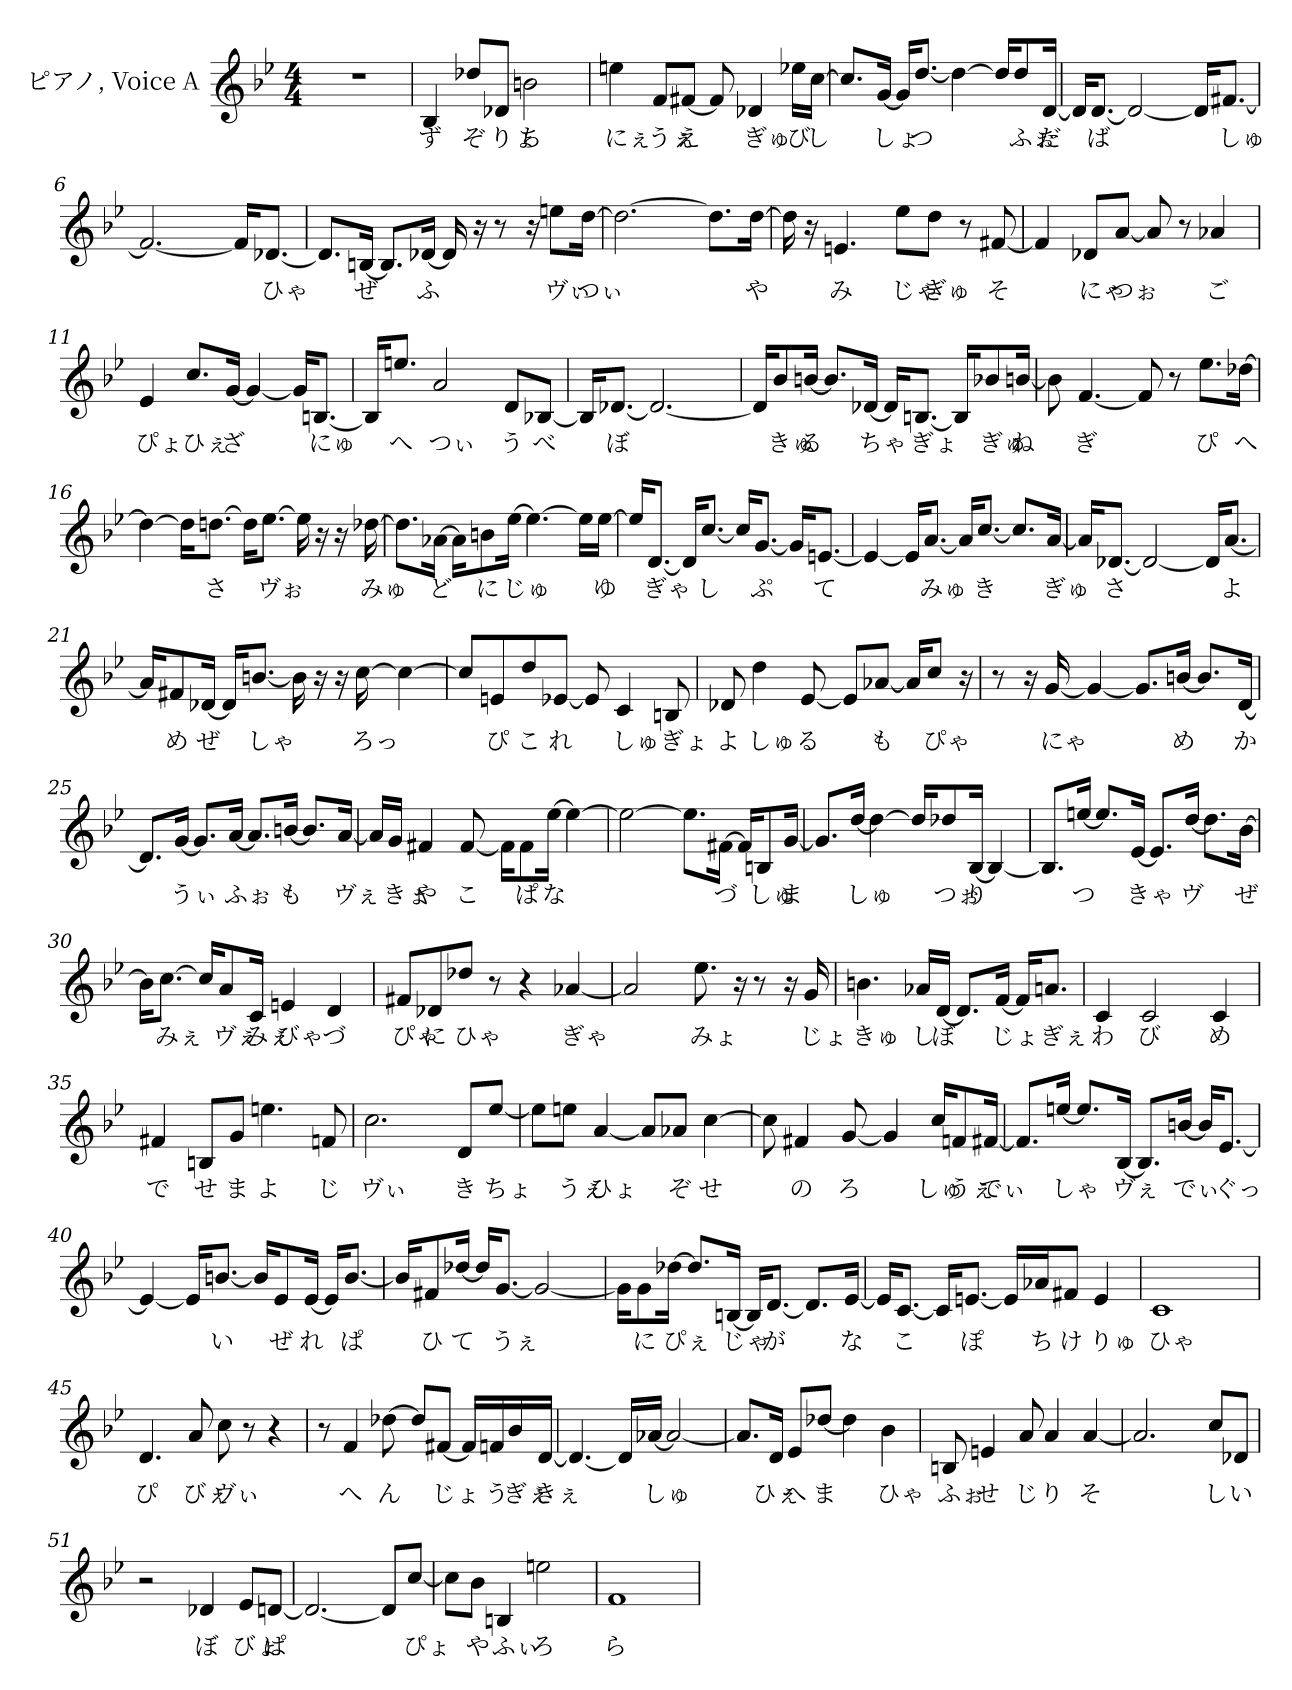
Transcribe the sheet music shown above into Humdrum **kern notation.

**kern	**text
*part1	*part1
*staff1	*staff1
*I"ピアノ, Voice A	*
*clefG2	*
*k[b-e-]	*
*M4/4	*
*MM120	*
=1	=1
1r	.
=2	=2
!	!LO:LY:b
4B-/	ず
!	!LO:LY:b
8dd-X/L	ぞ
!	!LO:LY:b
8d-X/J	りょ
!	!LO:LY:b
2bn\	ち
=3	=3
!	!LO:LY:b
4een\	にぇ
!	!LO:LY:b
8f/L	うぇ
!	!LO:LY:b
[8f#X/J	え
8f#/]	.
!	!LO:LY:b
4d-X/	ぎゅ
!	!LO:LY:b
16ee-X\LL	び
!	!LO:LY:b
[16cc\JJ	し
=4	=4
8.cc/L]	.
!	!LO:LY:b
[16g/Jk	しょ
16g/KL]	.
!	!LO:LY:b
[8.dd/J	つ
4dd\_	.
16dd/KL]	.
!	!LO:LY:b
8dd/	ふぉ
!	!LO:LY:b
[16d/Jk	だ
=5	=5
16d/KL]	.
!	!LO:LY:b
[8.d/J	ば
2d/_	.
16d/KL]	.
!	!LO:LY:b
[8.f#X/J	しゅ
=6	=6
2.f#/_	.
16f#/KL]	.
!	!LO:LY:b
[8.d-X/J	ひゃ
!!LO:LB:g=z
=7	=7
8.d-/L]	.
!	!LO:LY:b
[16Bn/Jk	ぜ
8.B/L]	.
!	!LO:LY:b
[16d-X/Jk	ふ
16d-/]	.
16r	.
8r	.
16r	.
!	!LO:LY:b
8een\L	ヴぃ
!	!LO:LY:b
[16dd\Jk	つぃ
=8	=8
2.dd\_	.
8.dd\L]	.
!	!LO:LY:b
[16dd\Jk	や
=9	=9
16dd\]	.
16r	.
!	!LO:LY:b
4.en/	み
!	!LO:LY:b
8ee-\L	じゃ
!	!LO:LY:b
8dd\J	ぎゅ
8r	.
!	!LO:LY:b
[8f#X/	そ
=10	=10
4f#/]	.
!	!LO:LY:b
8d-X/L	にゃ
!	!LO:LY:b
[8a/J	つぉ
8a/]	.
8r	.
!	!LO:LY:b
4a-X/	ご
!!LO:LB:g=z
=11	=11
!	!LO:LY:b
4e-/	ぴょ
!	!LO:LY:b
8.cc/L	ひぇ
!	!LO:LY:b
[16g/Jk	ざ
4g/_	.
16g/KL]	.
!	!LO:LY:b
[8.Bn/J	にゅ
=12	=12
16B/KL]	.
!	!LO:LY:b
8.een/J	へ
!	!LO:LY:b
2a/	つぃ
!	!LO:LY:b
8d/L	う
!	!LO:LY:b
[8B-X/J	べ
=13	=13
16B-/KL]	.
!	!LO:LY:b
[8.d-X/J	ぼ
2.d-/_	.
=14	=14
16d-/KL]	.
!	!LO:LY:b
8b-/	きゅ
!	!LO:LY:b
[16bn/Jk	る
8.b/L]	.
!	!LO:LY:b
[16d-X/Jk	ちゃ
16d-/KL]	.
!	!LO:LY:b
[8.Bn/J	ぎょ
16B/KL]	.
!	!LO:LY:b
8b-X/	ぎゅ
!	!LO:LY:b
[16bn/Jk	ね
=15	=15
8b\]	.
!	!LO:LY:b
[4.f/	ぎ
8f/]	.
8r	.
!	!LO:LY:b
8.ee-\L	ぴ
!	!LO:LY:b
[16dd-X\Jk	へ
!!LO:LB:g=z
=16	=16
4dd-\_	.
16dd-\KL]	.
!	!LO:LY:b
[8.ddn\J	さ
16dd\KL]	.
!	!LO:LY:b
[8.ee-\J	ヴぉ
16ee-\]	.
16r	.
16r	.
!	!LO:LY:b
[16dd-X\	みゅ
=17	=17
8.dd-\L]	.
!	!LO:LY:b
[16a-X\Jk	ど
16a-\KL]	.
!	!LO:LY:b
8bn\	に
!	!LO:LY:b
[16ee-\Jk	じゅ
4.ee-\_	.
16ee-\LL]	.
!	!LO:LY:b
[16ee-\JJ	ゆ
=18	=18
16ee-/KL]	.
!	!LO:LY:b
[8.d/J	ぎゃ
16d/KL]	.
!	!LO:LY:b
[8.cc/J	し
16cc/KL]	.
!	!LO:LY:b
[8.g/J	ぷ
16g/KL]	.
!	!LO:LY:b
[8.en/J	て
=19	=19
4e/_	.
16e/KL]	.
!	!LO:LY:b
[8.a/J	みゅ
16a/KL]	.
!	!LO:LY:b
[8.cc/J	き
8.cc/L]	.
!	!LO:LY:b
[16a/Jk	ぎゅ
!!LO:LB:g=z
=20	=20
16a/KL]	.
!	!LO:LY:b
[8.d-X/J	さ
2d-/_	.
16d-/KL]	.
!	!LO:LY:b
[8.a/J	よ
=21	=21
16a/KL]	.
!	!LO:LY:b
8f#X/	め
!	!LO:LY:b
[16d-X/Jk	ぜ
16d-/KL]	.
!	!LO:LY:b
[8.bn/J	しゃ
16b\]	.
16r	.
16r	.
!	!LO:LY:b
[16cc\	ろっ
4cc\_	.
=22	=22
8cc/L]	.
!	!LO:LY:b
8en/	ぴ
!	!LO:LY:b
8dd/	こ
!	!LO:LY:b
[8e-X/J	れ
8e-/]	.
!	!LO:LY:b
4c/	しゅ
!	!LO:LY:b
8Bn/	ぎょ
=23	=23
!	!LO:LY:b
8d-X/	よ
!	!LO:LY:b
4dd\	しゅ
!	!LO:LY:b
[8e-/	る
8e-/L]	.
!	!LO:LY:b
[8a-X/J	も
16a-/KL]	.
!	!LO:LY:b
8cc/J	ぴゃ
16r	.
!!LO:LB:g=z
=24	=24
8r	.
16r	.
!	!LO:LY:b
[16g/	にゃ
4g/_	.
8.g/L]	.
!	!LO:LY:b
[16bn/Jk	め
8.b/L]	.
!	!LO:LY:b
[16d/Jk	か
=25	=25
8.d/L]	.
!	!LO:LY:b
[16g/Jk	うぃ
8.g/L]	.
!	!LO:LY:b
[16a/Jk	ふぉ
8.a/L]	.
!	!LO:LY:b
[16bn/Jk	も
8.b/L]	.
!	!LO:LY:b
[16a/Jk	ヴぇ
=26	=26
16a/LL]	.
!	!LO:LY:b
16g/JJ	きょ
!	!LO:LY:b
4f#X/	や
!	!LO:LY:b
[8f#/	こ
16f#\KL]	.
!	!LO:LY:b
8f#\	ぱ
!	!LO:LY:b
[16ee-\Jk	な
4ee-\_	.
=27	=27
2ee-\_	.
8.ee-\L]	.
!	!LO:LY:b
[16f#X\Jk	づ
16f#/KL]	.
!	!LO:LY:b
8Bn/	しゅ
!	!LO:LY:b
[16g/Jk	ま
!!LO:LB:g=z
=28	=28
8.g/L]	.
!	!LO:LY:b
[16dd/Jk	しゅ
4dd\_	.
16dd/KL]	.
!	!LO:LY:b
8dd-X/	つぉ
!	!LO:LY:b
[16B-/Jk	り
4B-/_	.
=29	=29
8.B-/L]	.
!	!LO:LY:b
[16een/Jk	つ
8.ee/L]	.
!	!LO:LY:b
[16e-/Jk	きゃ
8.e-/L]	.
!	!LO:LY:b
[16dd/Jk	ヴ
8.dd\L]	.
!	!LO:LY:b
[16b-\Jk	ぜ
=30	=30
16b-\KL]	.
!	!LO:LY:b
[8.cc\J	みぇ
16cc/KL]	.
!	!LO:LY:b
8a/	ヴぇ
!	!LO:LY:b
16c/Jk	みぇ
!	!LO:LY:b
4en/	びゃ
!	!LO:LY:b
4d/	づ
=31	=31
!	!LO:LY:b
8f#X/L	ぴゃ
!	!LO:LY:b
8d-X/	に
!	!LO:LY:b
8dd-X/J	ひゃ
8r	.
4r	.
!	!LO:LY:b
[4a-X/	ぎゃ
!!LO:LB:g=z
=32	=32
2a-/]	.
!	!LO:LY:b
8.ee-\	みょ
16r	.
8r	.
16r	.
!	!LO:LY:b
16g/	じょ
=33	=33
!	!LO:LY:b
4.bn\	きゅ
!	!LO:LY:b
16a-X/LL	し
!	!LO:LY:b
[16d/JJ	ぼ
8.d/L]	.
!	!LO:LY:b
[16f/Jk	じょ
16f/KL]	.
!	!LO:LY:b
8.an/J	ぎぇ
=34	=34
!	!LO:LY:b
4c/	わ
!	!LO:LY:b
2c/	び
!	!LO:LY:b
4c/	め
=35	=35
!	!LO:LY:b
4f#X/	で
!	!LO:LY:b
8Bn/L	せ
!	!LO:LY:b
8g/J	ま
!	!LO:LY:b
4.een\	よ
!	!LO:LY:b
8fn/	じ
=36	=36
!	!LO:LY:b
2.cc\	ヴぃ
!	!LO:LY:b
8d/L	き
!	!LO:LY:b
[8ee-/J	ちょ
=37	=37
8ee-\L]	.
!	!LO:LY:b
8een\J	うぇ
!	!LO:LY:b
[4a/	ひょ
8a/L]	.
!	!LO:LY:b
8a-X/J	ぞ
!	!LO:LY:b
[4cc\	せ
!!LO:LB:g=z
=38	=38
8cc\]	.
!	!LO:LY:b
4f#X/	の
!	!LO:LY:b
[8g/	ろ
4g/]	.
!	!LO:LY:b
16cc/KL	しゅ
!	!LO:LY:b
8fn/	うぇ
!	!LO:LY:b
[16f#X/Jk	でぃ
=39	=39
8.f#/L]	.
!	!LO:LY:b
[16een/Jk	しゃ
8.ee/L]	.
!	!LO:LY:b
[16B-/Jk	ヴぇ
8.B-/L]	.
!	!LO:LY:b
[16bn/Jk	でぃ
16b/KL]	.
!	!LO:LY:b
[8.e-/J	ぐっ
=40	=40
4e-/_	.
16e-/KL]	.
!	!LO:LY:b
[8.bn/J	い
16b/KL]	.
!	!LO:LY:b
8e-/	ぜ
!	!LO:LY:b
[16e-/Jk	れ
16e-/KL]	.
!	!LO:LY:b
[8.b/J	ぱ
=41	=41
16b/KL]	.
!	!LO:LY:b
8f#X/	ひ
!	!LO:LY:b
[16dd-X/Jk	て
16dd-/KL]	.
!	!LO:LY:b
[8.g/J	うぇ
2g/_	.
!!LO:LB:g=z
=42	=42
16g\KL]	.
!	!LO:LY:b
8g\	に
!	!LO:LY:b
[16dd-X\Jk	ぴぇ
8.dd-/L]	.
!	!LO:LY:b
[16Bn/Jk	じゃ
16B/KL]	.
!	!LO:LY:b
[8.d/J	が
8.d/L]	.
!	!LO:LY:b
[16e-/Jk	な
=43	=43
16e-/KL]	.
!	!LO:LY:b
[8.c/J	こ
16c/KL]	.
!	!LO:LY:b
[8.en/J	ぽ
16e/LL]	.
!	!LO:LY:b
16a-X/J	ち
!	!LO:LY:b
8f#X/J	け
!	!LO:LY:b
4e/	りゅ
=44	=44
!	!LO:LY:b
1c	ひゃ
=45	=45
!	!LO:LY:b
4.d/	ぴ
!	!LO:LY:b
8a/	びぇ
!	!LO:LY:b
8cc\	ヴぃ
8r	.
4r	.
!!LO:PB:g=z
=46	=46
8r	.
!	!LO:LY:b
4f/	へ
!	!LO:LY:b
[8dd-X\	ん
8dd-/L]	.
!	!LO:LY:b
[8f#X/J	じょ
16f#/LL]	.
!	!LO:LY:b
16fn/	う
!	!LO:LY:b
16b-/	ぎぇ
!	!LO:LY:b
[16d/JJ	きぇ
=47	=47
4.d/_	.
16d/LL]	.
!	!LO:LY:b
[16a-X/JJ	しゅ
2a-/_	.
=48	=48
8.a-/L]	.
!	!LO:LY:b
16d/Jk	ひぇ
!	!LO:LY:b
8e-/L	へ
!	!LO:LY:b
[8dd-X/J	ま
4dd-\]	.
!	!LO:LY:b
4b-\	ひゃ
=49	=49
!	!LO:LY:b
8Bn/	ふぉ
!	!LO:LY:b
4en/	せ
!	!LO:LY:b
8a/	じ
!	!LO:LY:b
4a/	り
!	!LO:LY:b
[4a/	そ
=50	=50
2.a/]	.
!	!LO:LY:b
8cc/L	し
!	!LO:LY:b
8d-X/J	い
=51	=51
2r	.
!	!LO:LY:b
4d-X/	ぼ
!	!LO:LY:b
8e-/L	びょ
!	!LO:LY:b
[8dn/J	ぱ
!!LO:LB:g=z
=52	=52
2.d/_	.
8d/L]	.
!	!LO:LY:b
[8cc/J	ぴょ
=53	=53
8cc\L]	.
!	!LO:LY:b
8b-\J	や
!	!LO:LY:b
4Bn/	ふぃ
!	!LO:LY:b
2een\	ろ
=54	=54
!	!LO:LY:b
1f	ら
=	=
*-	*-
